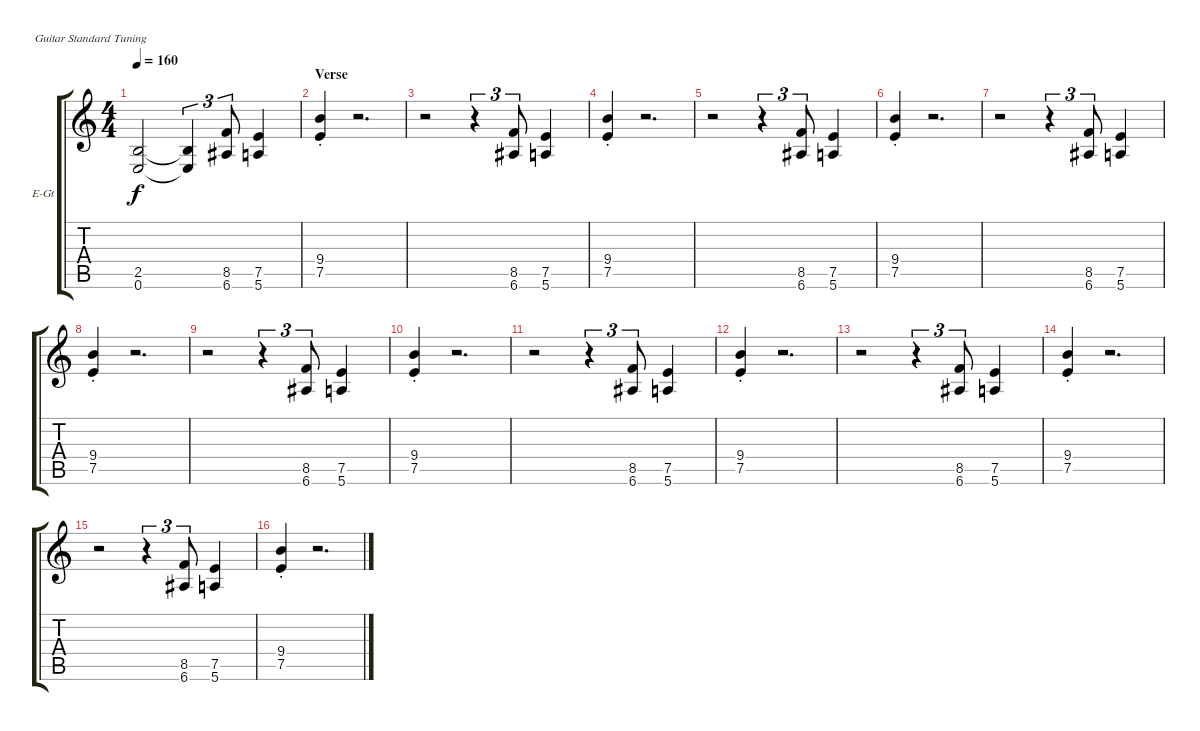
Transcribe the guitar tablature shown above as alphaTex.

\bracketExtendMode groupsimilarinstruments
\firstSystemTrackNameOrientation horizontal
\otherSystemsTrackNameOrientation horizontal
\track ("Rhythm" "E-Gt") {instrument distortionguitar}
\staff {score tabs}
\tuning (E4 B3 G3 D3 A2 E2)
\ts (4 4)
\tempo 160
\clef g2
\ks c
(2.5{t} 0.6{t}).2{dy f} (2.5{t} 0.6{t}).4{tu (3 2)} (8.5 6.6).8{tu (3 2)} (7.5 5.6).4 |
\section ("" "Verse")
(7.5{st} 9.4{st}).4 r.2{d} |
r.2 r.4{tu (3 2)} (8.5 6.6).8{tu (3 2)} (7.5 5.6).4 |
(7.5{st} 9.4{st}).4 r.2{d} |
r.2 r.4{tu (3 2)} (8.5 6.6).8{tu (3 2)} (7.5 5.6).4 |
(7.5{st} 9.4{st}).4 r.2{d} |
r.2 r.4{tu (3 2)} (8.5 6.6).8{tu (3 2)} (7.5 5.6).4 |
(7.5{st} 9.4{st}).4 r.2{d} |
r.2 r.4{tu (3 2)} (8.5 6.6).8{tu (3 2)} (7.5 5.6).4 |
(7.5{st} 9.4{st}).4 r.2{d} |
r.2 r.4{tu (3 2)} (8.5 6.6).8{tu (3 2)} (7.5 5.6).4 |
(7.5{st} 9.4{st}).4 r.2{d} |
r.2 r.4{tu (3 2)} (8.5 6.6).8{tu (3 2)} (7.5 5.6).4 |
(7.5{st} 9.4{st}).4 r.2{d} |
r.2 r.4{tu (3 2)} (8.5 6.6).8{tu (3 2)} (7.5 5.6).4 |
(7.5{st} 9.4{st}).4 r.2{d}
